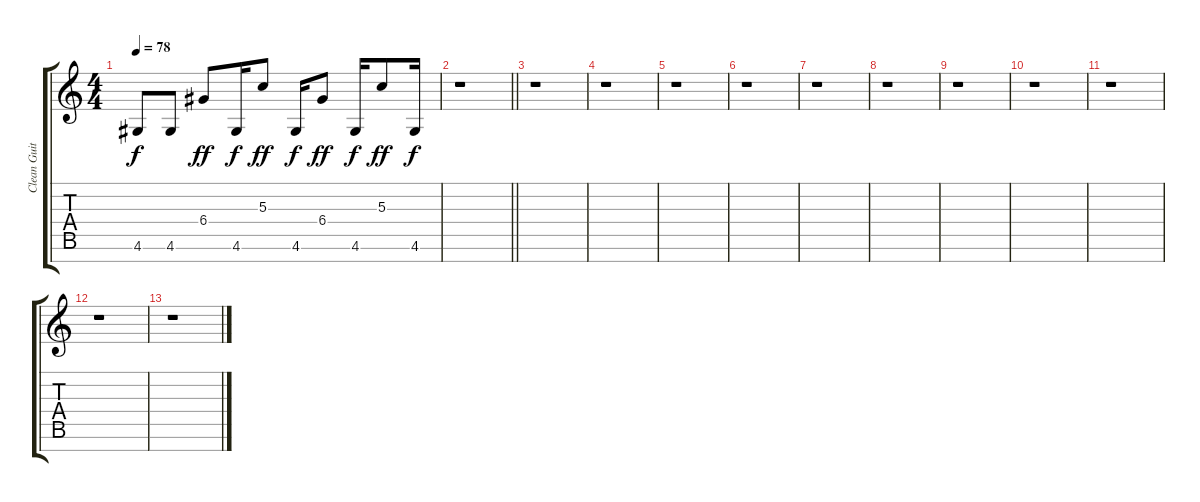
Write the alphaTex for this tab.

\track ("Clean Guitar" "Clean Guit") {instrument acousticguitarsteel}
\staff {score tabs}
\tuning (E4 B3 G3 D3 A2 E2 B1) {hide}
\ts (4 4)
\tempo 78
\clef g2
\ks c
4.6.8{dy f} 4.6.8 6.4.8{dy ff} 4.6.16{dy f} 5.3.8{dy ff} 4.6.16{dy f} 6.4.8{dy ff} 4.6.16{dy f} 5.3.8{dy ff} 4.6.16{dy f} |
\barLineRight lightlight
r.1 |
r.1 |
r.1 |
r.1 |
r.1 |
r.1 |
r.1 |
r.1 |
r.1 |
r.1 |
r.1 |
r.1
